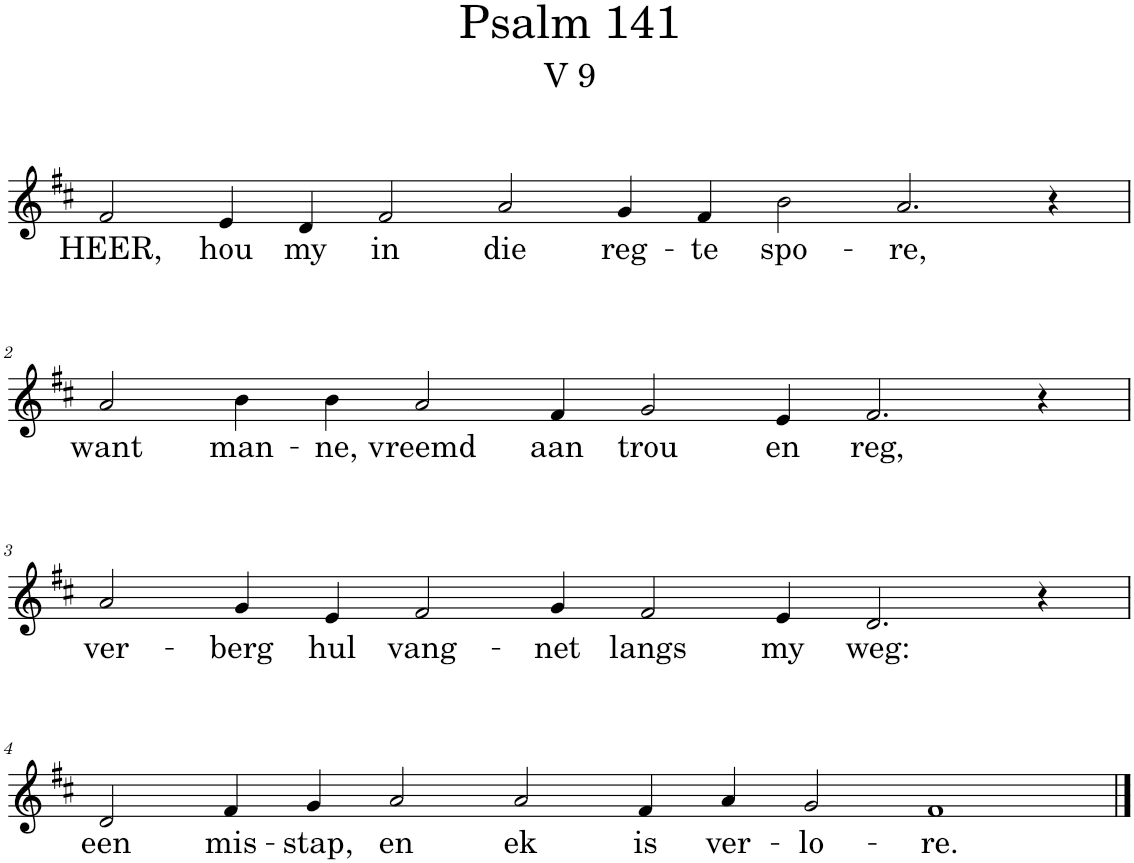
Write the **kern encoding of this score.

**kern	**text
*part1	*part1
*staff1	*staff1
*I"Pipe Organ	*
*I'Org.	*
*clefG2	*
*k[f#c#]	*
*M16/4	*
=1	=1
!	!LO:LY:b
2f#/	HEER,
!	!LO:LY:b
4e/	hou
!	!LO:LY:b
4d/	my
!	!LO:LY:b
2f#/	in
!	!LO:LY:b
2a/	die
!	!LO:LY:b
4g/	reg-
!	!LO:LY:b
4f#/	-te
!	!LO:LY:b
2b\	spo-
!	!LO:LY:b
2.a/	-re,
4r	.
!!LO:LB:g=z
=2	=2
*M14/4	*
!	!LO:LY:b
2a/	want
!	!LO:LY:b
4b\	man-
!	!LO:LY:b
4b\	-ne,
!	!LO:LY:b
2a/	vreemd
!	!LO:LY:b
4f#/	aan
!	!LO:LY:b
2g/	trou
!	!LO:LY:b
4e/	en
!	!LO:LY:b
2.f#/	reg,
4r	.
!!LO:LB:g=z
=3	=3
!	!LO:LY:b
2a/	ver-
!	!LO:LY:b
4g/	-berg
!	!LO:LY:b
4e/	hul
!	!LO:LY:b
2f#/	vang-
!	!LO:LY:b
4g/	-net
!	!LO:LY:b
2f#/	langs
!	!LO:LY:b
4e/	my
!	!LO:LY:b
2.d/	weg:
4r	.
!!LO:LB:g=z
=4	=4
*M16/4	*
!	!LO:LY:b
2d/	een
!	!LO:LY:b
4f#/	mis-
!	!LO:LY:b
4g/	-stap,
!	!LO:LY:b
2a/	en
!	!LO:LY:b
2a/	ek
!	!LO:LY:b
4f#/	is
!	!LO:LY:b
4a/	ver-
!	!LO:LY:b
2g/	-lo-
!	!LO:LY:b
1f#	-re.
==	==
*-	*-
